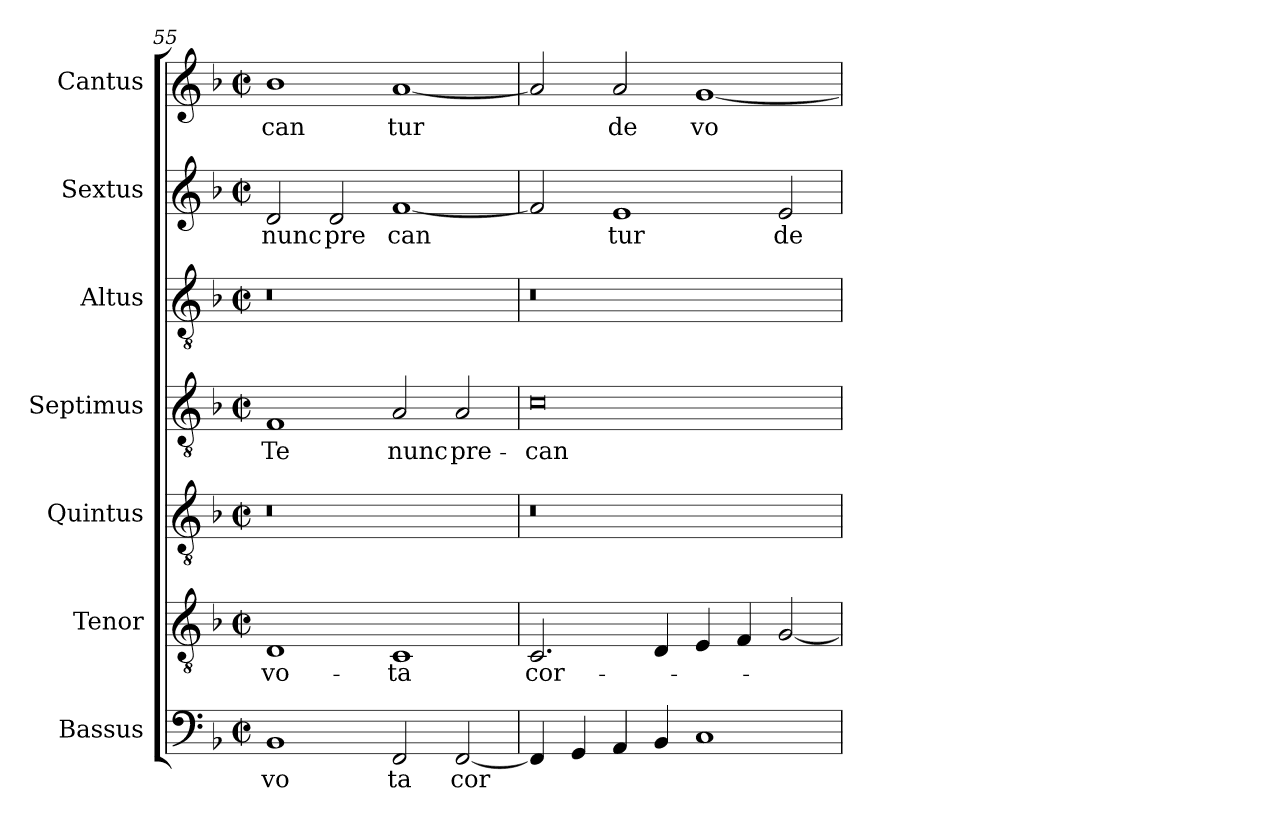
**kern	**text	**kern	**text	**kern	**kern	**text	**kern	**kern	**text	**kern	**text
*part7	*part7	*part6	*part6	*part5	*part4	*part4	*part3	*part2	*part2	*part1	*part1
*staff7	*staff7	*staff6	*staff6	*staff5	*staff4	*staff4	*staff3	*staff2	*staff2	*staff1	*staff1
*I"Bassus	*	*I"Tenor	*	*I"Quintus	*I"Septimus	*	*I"Altus	*I"Sextus	*	*I"Cantus	*
!!LO:PB:g=z
*clefF4	*	*clefGv2	*	*clefGv2	*clefGv2	*	*clefGv2	*clefG2	*	*clefG2	*
*k[b-]	*	*k[b-]	*	*k[b-]	*k[b-]	*	*k[b-]	*k[b-]	*	*k[b-]	*
*F:	*	*F:	*	*F:	*F:	*	*F:	*F:	*	*F:	*
*M2/2	*	*M2/2	*	*M2/2	*M2/2	*	*M2/2	*M2/2	*	*M2/2	*
*met(c|)	*	*met(c|)	*	*met(c|)	*met(c|)	*	*met(c|)	*met(c|)	*	*met(c|)	*
=55	=55	=55	=55	=55	=55	=55	=55	=55	=55	=55	=55
!	!LO:LY:b:cj	!	!LO:LY:b:cj	!	!	!LO:LY:b:cj	!	!	!LO:LY:b:cj	!	!LO:LY:b:cj
1BB-	vo	1D	vo-	0r	1F	Te	0r	2d/	nunc	1b-	-can
!	!	!	!	!	!	!	!	!	!LO:LY:b:cj	!	!
.	.	.	.	.	.	.	.	2d/	pre	.	.
!	!LO:LY:b:cj	!	!LO:LY:b:cj	!	!	!LO:LY:b:cj	!	!	!LO:LY:b	!	!LO:LY:b:cj
2FF/	ta	1C	-ta	.	2A/	nunc	.	[<1f	can	[<1a	tur
!	!LO:LY:b	!	!	!	!	!LO:LY:b:cj	!	!	!	!	!
[<2FF/	cor	.	.	.	2A/	pre-	.	.	.	.	.
=56	=56	=56	=56	=56	=56	=56	=56	=56	=56	=56	=56
!	!	!	!LO:LY:b	!	!	!LO:LY:b:cj	!	!	!	!	!
4FF/]	.	2.C/	cor-	0r	0c	-can-	0r	2f/]	.	2a/]	.
4GG/	.	.	.	.	.	.	.	.	.	.	.
!	!	!	!	!	!	!	!	!	!LO:LY:b:cj	!	!LO:LY:b:cj
4AA/	.	.	.	.	.	.	.	1e	tur	2a/	de
4BB-/	.	4D/	.	.	.	.	.	.	.	.	.
!	!	!	!	!	!	!	!	!	!	!	!LO:LY:b:cj
1C	.	4E/	.	.	.	.	.	.	.	[<1g	vo
.	.	4F/	.	.	.	.	.	.	.	.	.
!	!	!	!	!	!	!	!	!	!LO:LY:b:cj	!	!
.	.	[<2G/	.	.	.	.	.	2e/	de	.	.
=	=	=	=	=	=	=	=	=	=	=	=
*-	*-	*-	*-	*-	*-	*-	*-	*-	*-	*-	*-
